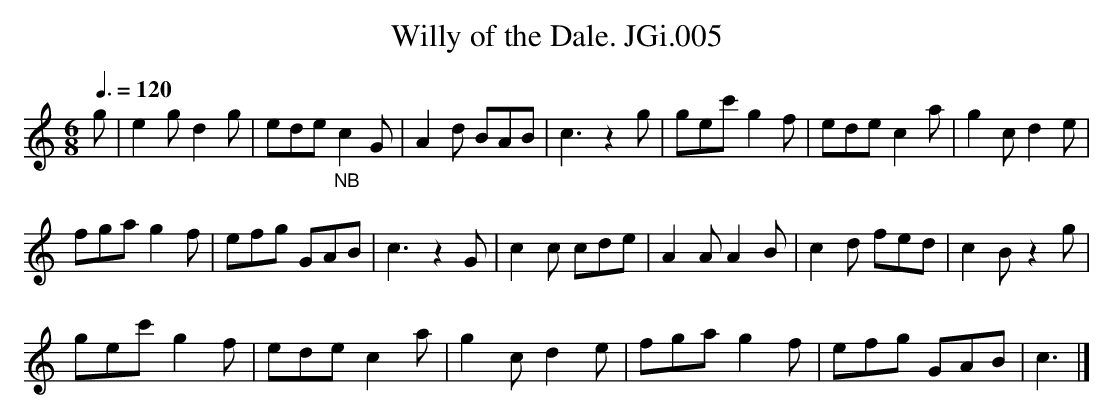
X:1
T:Willy of the Dale. JGi.005
M:6/8
L:1/8
Q:3/8=120
K:C
g|e2g d2g|ede "_NB"c2G|A2d BAB|c3 z2g|gec' g2f|ede c2a|g2c d2e|
fga g2f|efg GAB|c3 z2G|c2c cde|A2A A2B|c2d fed|c2B z2g|
gec' g2f|ede c2a|g2c d2e|fga g2f|efg GAB|c3|]
